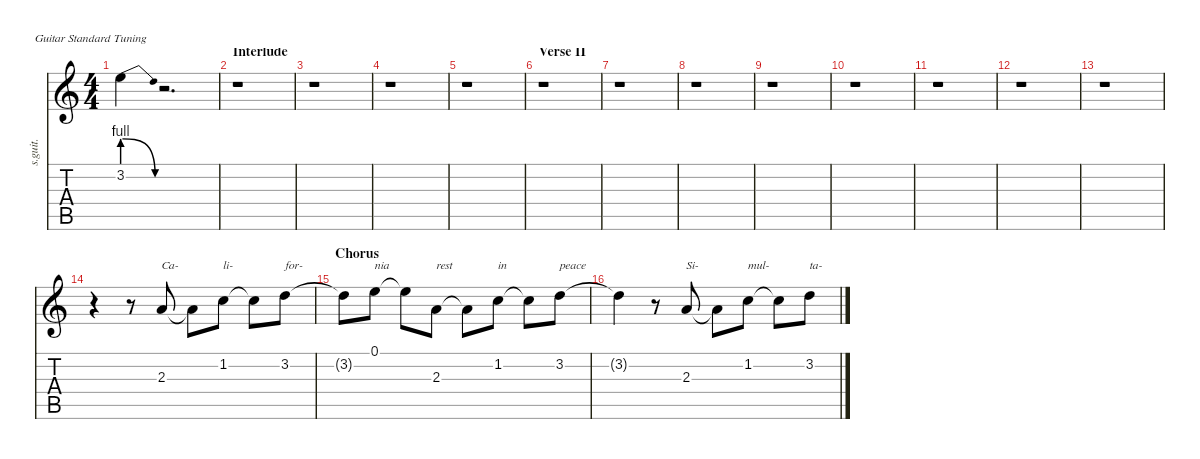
\defaultSystemsLayout 4
\hideDynamics
\bracketExtendMode nobrackets
\track ("Backing Vocals" "s.guit.") {instrument tenorsax}
\staff {score tabs}
\tuning (E4 B3 G3 D3 A2 E2)
\displaytranspose 12
\ts (4 4)
\tempo (96 hide)
\clef g2
\ks c
3.2{be (release 0 4 30 0) t}.4{dy f} r.2{d} |
\section ("" "Interlude")
r.1 |
r.1 |
r.1 |
r.1 |
\section ("" "Verse II")
r.1 |
r.1 |
r.1 |
r.1 |
r.1 |
r.1 |
r.1 |
r.1 |
r.4 r.8 2.3.8{txt "Ca-"} 2.3{t}.8 1.2.8{txt "li-"} 1.2{t}.8 3.2.8{txt "for-"} |
\section ("" "Chorus")
3.2{t}.8 0.1.8{txt "nia"} 0.1{t}.8 2.3.8{txt "rest"} 2.3{t}.8 1.2.8{txt "in"} 1.2{t}.8 3.2.8{txt "peace"} |
3.2{t}.4 r.8 2.3.8{txt "Si-"} 2.3{t}.8 1.2.8{txt "mul-"} 1.2{t}.8 3.2.8{txt "ta-"}
